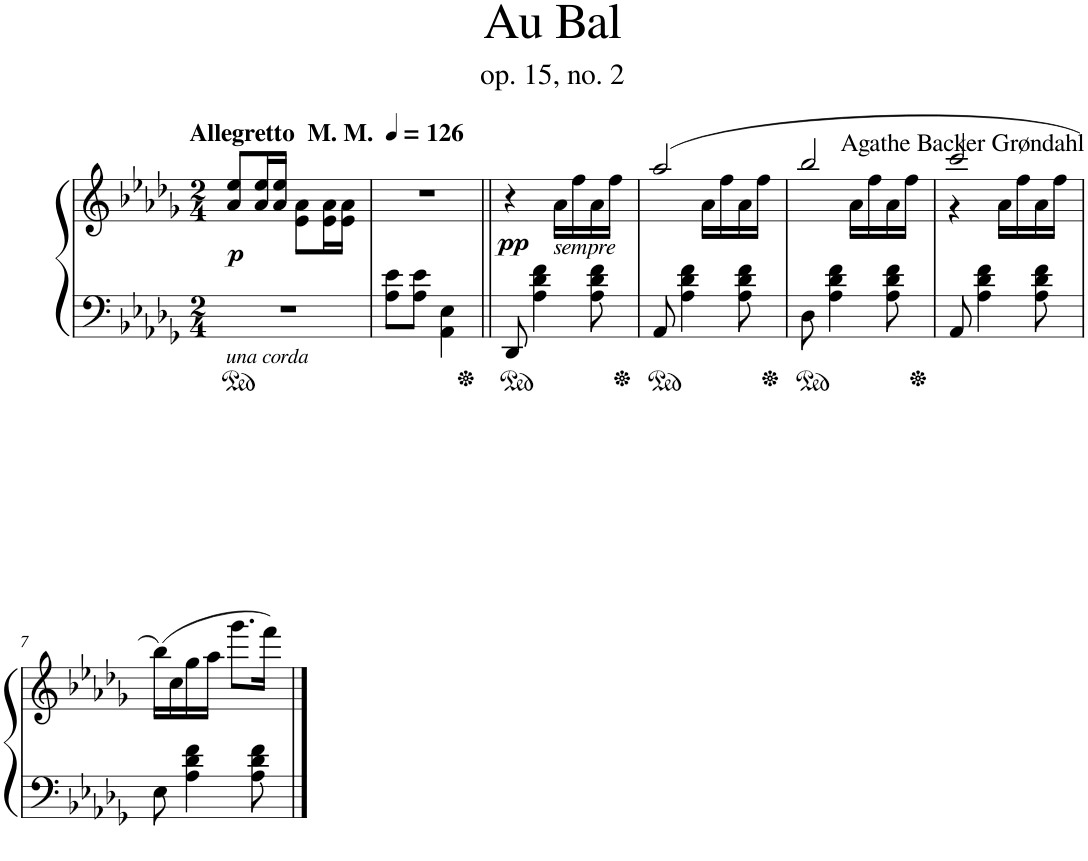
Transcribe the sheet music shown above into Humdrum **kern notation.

**kern	**kern	**dynam
*part1	*part1	*part1
*staff2	*staff1	*staff1/2
*I"Piano	*	*
*I'Pno.	*	*
*clefF4	*clefG2	*
*k[b-e-a-d-g-]	*k[b-e-a-d-g-]	*
*M2/4	*M2/4	*
*MM126	*MM126	*
=1	=1	=1
!	!LO:TX:a:B:t=Allegretto  M. M.	!
!LO:TX:b:i:t=una corda	!	!
!	!	!LO:DY:b
2r	8a-/ 8ee-/L	p
.	16a-/ 16ee-/L	.
.	16a-/ 16ee-/JJ	.
.	8e-\ 8a-\L	.
.	16e-\ 16a-\L	.
.	16e-\ 16a-\JJ	.
=2	=2	=2
8A-\ 8e-\L	2r	.
8A-\ 8e-\J	.	.
4AA-\ 4E-\	.	.
=3||	=3||	=3||
!	!	!LO:DY:b
8DD-/	4r	pp
4A-\ 4d-\ 4f\	.	.
!	!LO:TX:b:i:t=sempre	!
.	16a-\LL	.
.	16ff\	.
8A-\ 8d-\ 8f\	16a-\	.
.	16ff\JJ	.
=4	=4	=4
*	*^	*
8AA-/	(>2aa-/	4ryy	.
4A-\ 4d-\ 4f\	.	.	.
.	.	16a-\LL	.
.	.	16ff\	.
8A-\ 8d-\ 8f\	.	16a-\	.
.	.	16ff\JJ	.
=5	=5	=5	=5
8D-\	2bb-/	4ryy	.
4A-\ 4d-\ 4f\	.	.	.
.	.	16a-\LL	.
.	.	16ff\	.
8A-\ 8d-\ 8f\	.	16a-\	.
.	.	16ff\JJ	.
=6	=6	=6	=6
8AA-/	2ccc/	4r	.
4A-\ 4d-\ 4f\	.	.	.
.	.	16a-\LL	.
.	.	16ff\	.
8A-\ 8d-\ 8f\	.	16a-\	.
.	.	16ff\JJ	.
*	*v	*v	*
!!LO:LB:g=z
=7	=7	=7
8E-\	(>16bb-\LL)	.
.	16cc\	.
4A-\ 4d-\ 4f\	16gg-\	.
.	16aa-\JJ	.
.	8.ggg-\L	.
8A-\ 8d-\ 8f\	.	.
.	16fff\Jk)	.
==	==	==
*-	*-	*-
